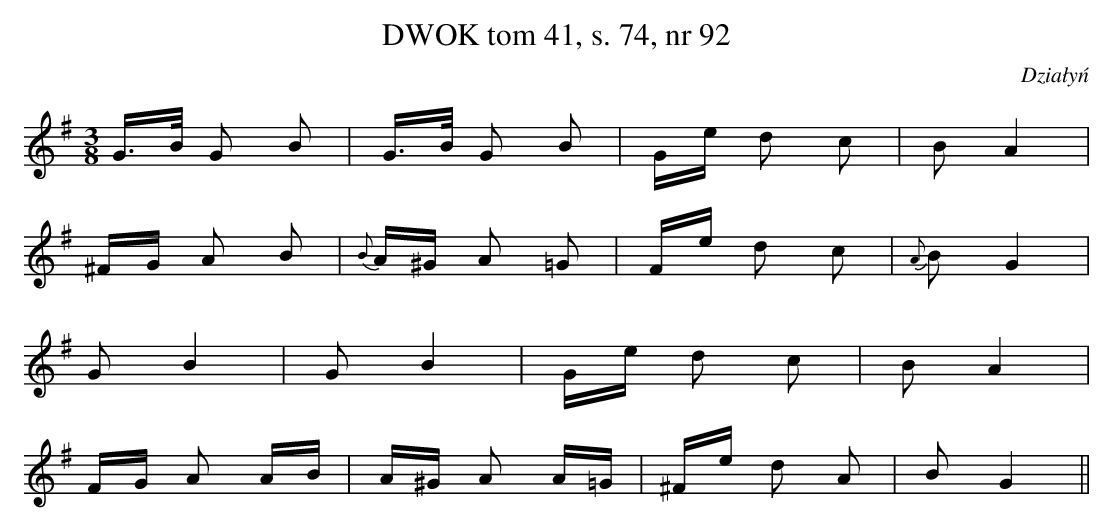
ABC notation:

X:1
T:DWOK tom 41, s. 74, nr 92
O:Działyń
L:1/16
M:3/8
K:G
G3/2B/2 G2 B2|G3/2B/2 G2 B2|Ge d2 c2|B2 A4|
^FG A2 B2|{B}A^G A2 =G2|Fe d2 c2|{A}B2 G4|
G2 B4|G2 B4|Ge d2 c2|B2 A4|
FG A2 AB|A^G A2 A=G|^Fe d2 A2|B2 G4||
